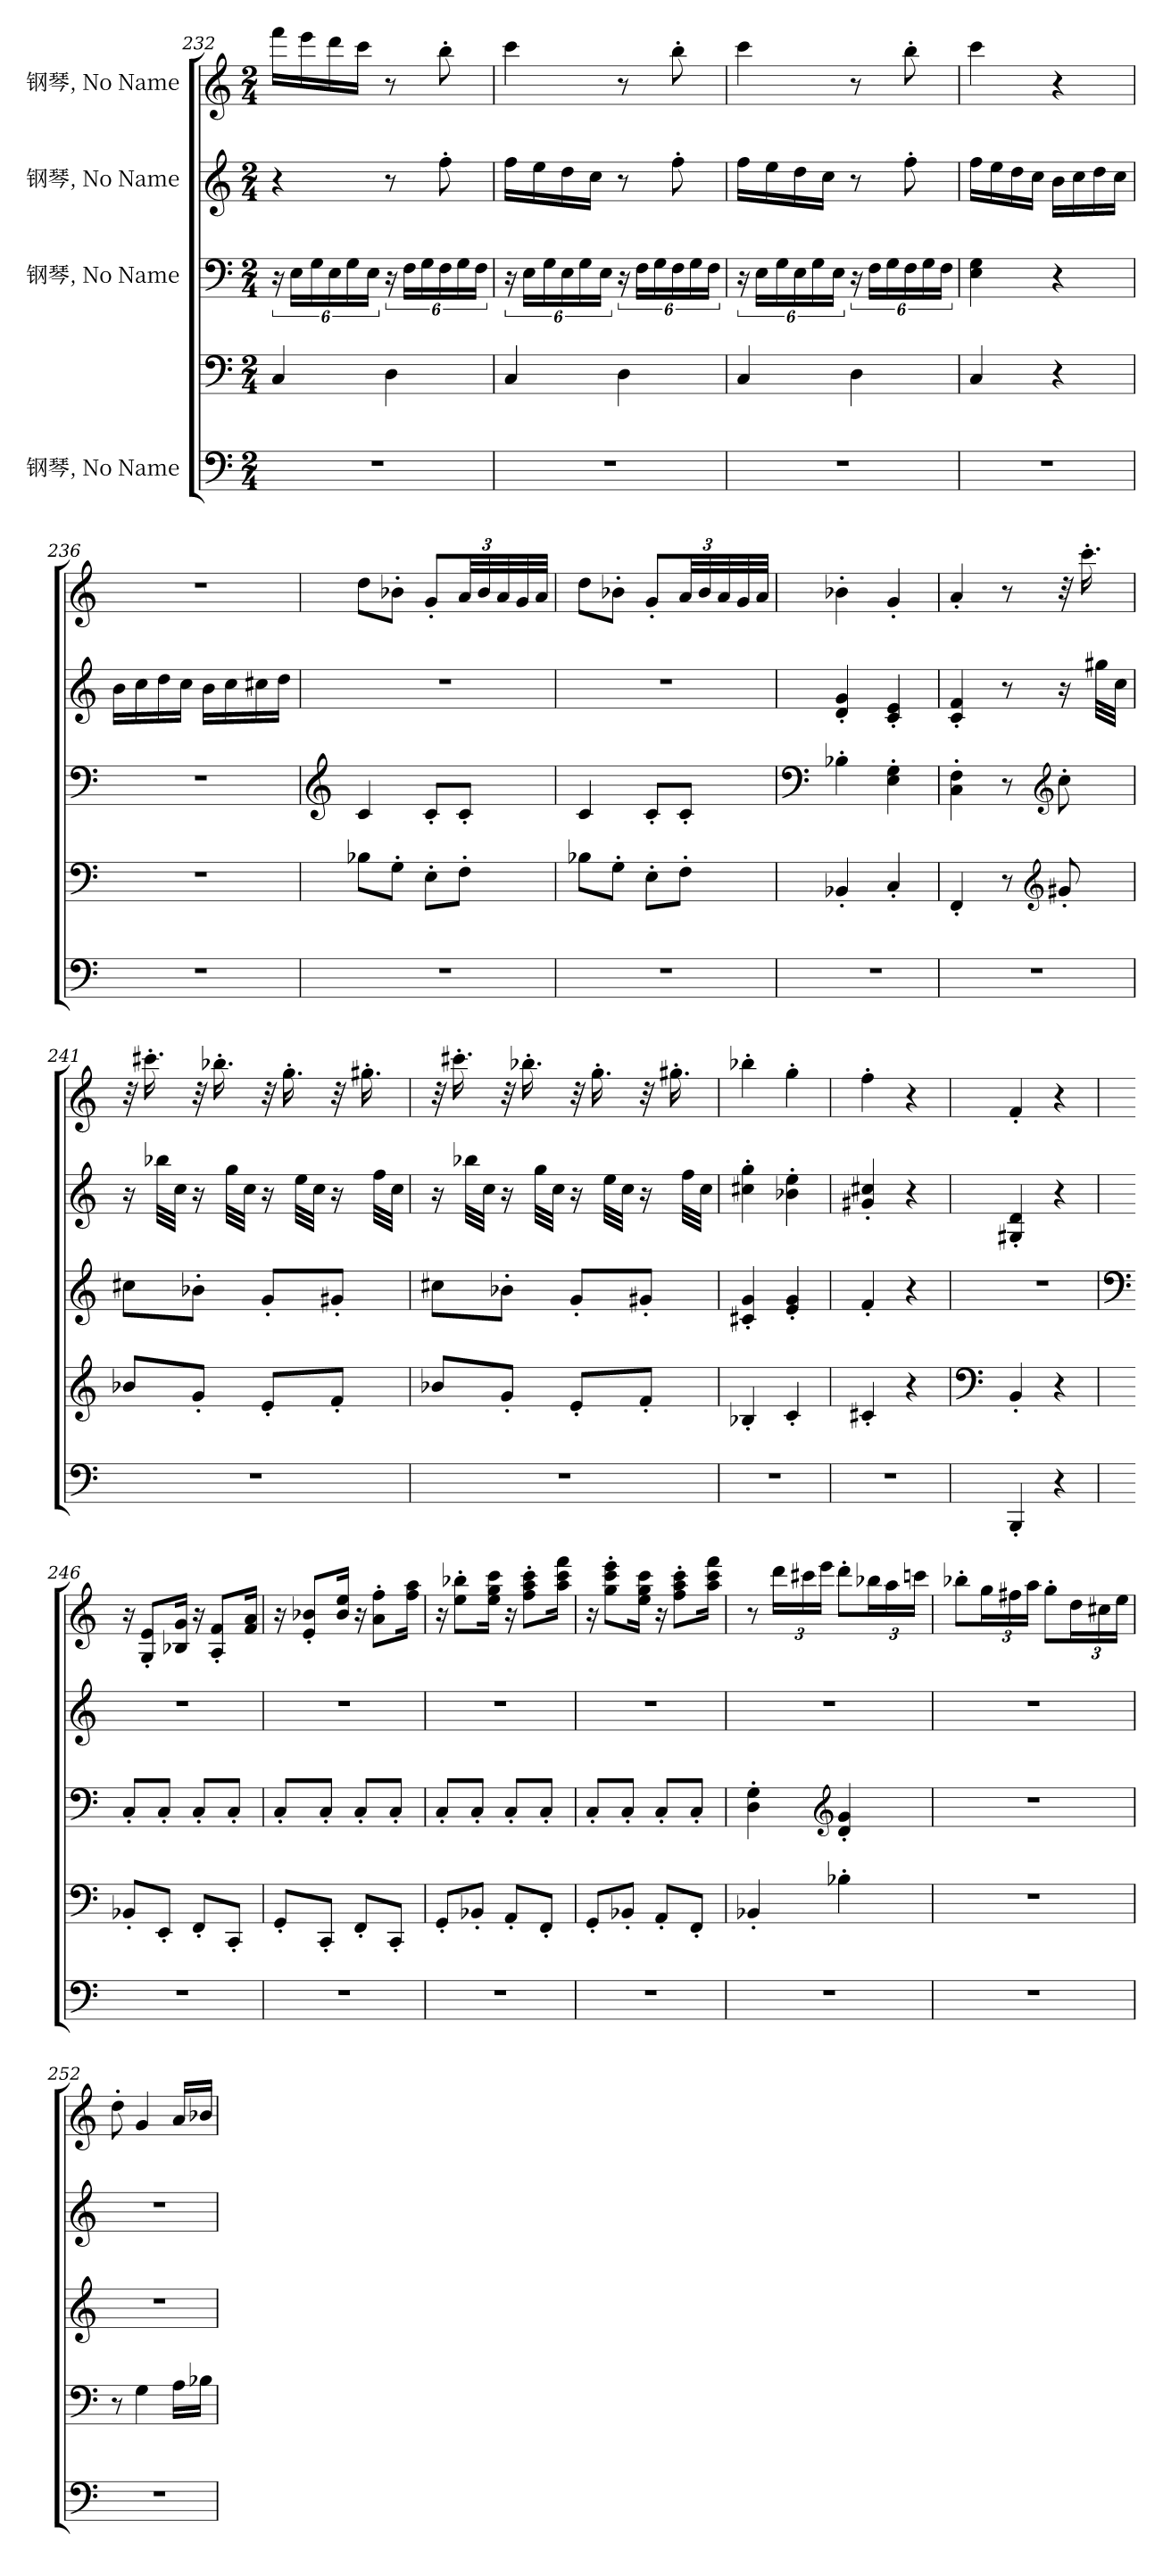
**kern	**kern	**kern	**kern	**kern
*part4	*part4	*part3	*part2	*part1
*staff5	*staff4	*staff3	*staff2	*staff1
*I"钢琴, No Name	*	*I"钢琴, No Name	*I"钢琴, No Name	*I"钢琴, No Name
!!LO:LB:g=z
*clefF4	*clefF4	*clefF4	*clefG2	*clefG2
*k[]	*k[]	*k[]	*k[]	*k[]
*M2/4	*M2/4	*M2/4	*M2/4	*M2/4
=232	=232	=232	=232	=232
2r	4C/	24r	4r	16fff\LL
.	.	24E\LL	.	.
.	.	.	.	16eee\
.	.	24G\	.	.
*	*	*Xbrackettup	*	*
.	.	24E\	.	16ddd\
.	.	24G\	.	.
.	.	.	.	16ccc\JJ
.	.	24E\JJ	.	.
*	*	*brackettup	*	*
.	4D\	24r	8r	8r
.	.	24F\LL	.	.
.	.	24G\	.	.
*	*	*Xbrackettup	*	*
*	*	*	*	*MM116
.	.	24F\	8ff'\	8bb'\
.	.	24G\	.	.
.	.	24F\JJ	.	.
=233	=233	=233	=233	=233
*	*	*brackettup	*	*
2r	4C/	24r	16ff\LL	4ccc\
.	.	24E\LL	.	.
.	.	.	16ee\	.
.	.	24G\	.	.
*	*	*Xbrackettup	*	*
.	.	24E\	16dd\	.
.	.	24G\	.	.
.	.	.	16cc\JJ	.
.	.	24E\JJ	.	.
*	*	*brackettup	*	*
.	4D\	24r	8r	8r
.	.	24F\LL	.	.
.	.	24G\	.	.
*	*	*Xbrackettup	*	*
*	*	*	*	*MM116
.	.	24F\	8ff'\	8bb'\
.	.	24G\	.	.
.	.	24F\JJ	.	.
=234	=234	=234	=234	=234
*	*	*brackettup	*	*
2r	4C/	24r	16ff\LL	4ccc\
.	.	24E\LL	.	.
.	.	.	16ee\	.
.	.	24G\	.	.
*	*	*Xbrackettup	*	*
.	.	24E\	16dd\	.
.	.	24G\	.	.
.	.	.	16cc\JJ	.
.	.	24E\JJ	.	.
*	*	*brackettup	*	*
.	4D\	24r	8r	8r
.	.	24F\LL	.	.
.	.	24G\	.	.
*	*	*Xbrackettup	*	*
*	*	*	*	*MM116
.	.	24F\	8ff'\	8bb'\
.	.	24G\	.	.
.	.	24F\JJ	.	.
=235	=235	=235	=235	=235
2r	4C/	4E\ 4G\	16ff\LL	4ccc\
.	.	.	16ee\	.
.	.	.	16dd\	.
.	.	.	16cc\JJ	.
.	4r	4r	16b\LL	4r
.	.	.	16cc\	.
.	.	.	16dd\	.
.	.	.	16cc\JJ	.
!!LO:PB:g=z
=236	=236	=236	=236	=236
2r	2r	2r	16b\LL	2r
.	.	.	16cc\	.
.	.	.	16dd\	.
.	.	.	16cc\JJ	.
.	.	.	16b\LL	.
.	.	.	16cc\	.
.	.	.	16cc#X\	.
.	.	.	16dd\JJ	.
=237	=237	=237	=237	=237
*	*	*clefG2	*	*
*	*	*	*	*MM114
2r	8B-X\L	4c/	2r	8dd\L
.	8G'\J	.	.	8b-X'\J
.	8E'\L	8c'/L	.	8g'/L
*	*	*	*	*Xbrackettup
.	8F'\J	8c'/J	.	48a/LL
.	.	.	.	48b-/
.	.	.	.	48a/
.	.	.	.	32g/
*	*	*	*	*MM111
.	.	.	.	32a/JJJ
=238	=238	=238	=238	=238
*	*	*	*	*MM114
2r	8B-X\L	4c/	2r	8dd\L
.	8G'\J	.	.	8b-X'\J
.	8E'\L	8c'/L	.	8g'/L
.	8F'\J	8c'/J	.	48a/LL
.	.	.	.	48b-/
.	.	.	.	48a/
.	.	.	.	32g/
.	.	.	.	32a/JJJ
=239	=239	=239	=239	=239
*	*	*clefF4	*	*
2r	4BB-X'/	4B-X'\	4d/' 4g/'	4b-X'\
.	4C'/	4E\' 4G\'	4c/' 4e/'	4g'/
!!LO:LB:g=z
=240	=240	=240	=240	=240
2r	4FF'/	4C\' 4F\'	4c/' 4f/'	4a'/
*	*	*	*	*MM105
.	8r	8r	8r	8r
*	*clefG2	*clefG2	*	*
.	8g#X'/	8cc'\	16r	32r
.	.	.	.	16.ccc'\
.	.	.	32gg#X\LLL	.
.	.	.	32cc\JJJ	.
=241	=241	=241	=241	=241
*	*	*	*	*MM116
2r	8b-X/L	8cc#X\L	16r	32r
.	.	.	.	16.ccc#X'\
.	.	.	32bb-X\LLL	.
.	.	.	32cc\JJJ	.
.	8g'/J	8b-X'\J	16r	32r
.	.	.	.	16.bb-X'\
.	.	.	32gg\LLL	.
.	.	.	32cc\JJJ	.
.	8e'/L	8g'/L	16r	32r
.	.	.	.	16.gg'\
.	.	.	32ee\LLL	.
.	.	.	32cc\JJJ	.
.	8f'/J	8g#X'/J	16r	32r
.	.	.	.	16.gg#X'\
.	.	.	32ff\LLL	.
.	.	.	32cc\JJJ	.
=242	=242	=242	=242	=242
2r	8b-X/L	8cc#X\L	16r	32r
.	.	.	.	16.ccc#X'\
.	.	.	32bb-X\LLL	.
.	.	.	32cc\JJJ	.
.	8g'/J	8b-X'\J	16r	32r
.	.	.	.	16.bb-X'\
.	.	.	32gg\LLL	.
.	.	.	32cc\JJJ	.
.	8e'/L	8g'/L	16r	32r
.	.	.	.	16.gg'\
.	.	.	32ee\LLL	.
.	.	.	32cc\JJJ	.
.	8f'/J	8g#X'/J	16r	32r
.	.	.	.	16.gg#X'\
.	.	.	32ff\LLL	.
.	.	.	32cc\JJJ	.
!!LO:PB:g=z
=243	=243	=243	=243	=243
2r	4B-X'/	4c#X/' 4g/'	4cc#X\' 4gg\'	4bb-X'\
.	4c'/	4e/' 4g/'	4b-X\' 4ee\'	4gg'\
=244	=244	=244	=244	=244
2r	4c#X'/	4f'/	4g#X/' 4cc#X/'	4ff'\
.	4r	4r	4r	4r
=245	=245	=245	=245	=245
*	*clefF4	*	*	*
4BBB'/	4BB'/	2r	4G#X/' 4d/'	4f'/
*	*	*	*	*MM100
4r	4r	.	4r	4r
=246	=246	=246	=246	=246
*	*	*clefF4	*	*
*	*	*	*	*MM116
2r	8BB-X'/L	8C'/L	2r	16r
.	.	.	.	8G/' 8e/'L
.	8EE'/J	8C'/J	.	.
.	.	.	.	16B-X/ 16g/Jk
.	8FF'/L	8C'/L	.	16r
.	.	.	.	8A/' 8f/'L
.	8CC'/J	8C'/J	.	.
.	.	.	.	16f/ 16a/Jk
=247	=247	=247	=247	=247
2r	8GG'/L	8C'/L	2r	16r
.	.	.	.	8e/' 8b-X/'L
.	8CC'/J	8C'/J	.	.
.	.	.	.	16b-/ 16ee/Jk
.	8FF'/L	8C'/L	.	16r
.	.	.	.	8a\' 8ff\'L
.	8CC'/J	8C'/J	.	.
.	.	.	.	16ff\ 16aa\Jk
=248	=248	=248	=248	=248
*	*	*	*	*MM116
2r	8GG'/L	8C'/L	2r	16r
.	.	.	.	8ee\' 8bb-X\'L
.	8BB-X'/J	8C'/J	.	.
.	.	.	.	16ee\ 16gg\ 16ccc\Jk
.	8AA'/L	8C'/L	.	16r
.	.	.	.	8ff\' 8aa\' 8ccc\'L
.	8FF'/J	8C'/J	.	.
.	.	.	.	16aa\ 16ccc\ 16fff\Jk
=249	=249	=249	=249	=249
2r	8GG'/L	8C'/L	2r	16r
.	.	.	.	8gg\' 8ccc\' 8eee\'L
.	8BB-X'/J	8C'/J	.	.
.	.	.	.	16ee\ 16gg\ 16ccc\Jk
.	8AA'/L	8C'/L	.	16r
.	.	.	.	8ff\' 8aa\' 8ccc\'L
.	8FF'/J	8C'/J	.	.
*	*	*	*	*MM114
.	.	.	.	16aa\ 16ccc\ 16fff\Jk
!!LO:LB:g=z
=250	=250	=250	=250	=250
*	*	*	*	*MM116
2r	4BB-X'/	4D\' 4G\'	2r	8r
.	.	.	.	24ddd\LL
.	.	.	.	24ccc#X\
.	.	.	.	24eee\JJ
*	*	*clefG2	*	*
*	*	*	*	*MM116
.	4B-X'\	4d/' 4g/'	.	8ddd'\L
.	.	.	.	24bb-X\L
.	.	.	.	24aa\
.	.	.	.	24cccn\JJ
=251	=251	=251	=251	=251
*	*	*	*	*MM116
2r	2r	2r	2r	8bb-X'\L
.	.	.	.	24gg\L
.	.	.	.	24ff#X\
.	.	.	.	24aa\JJ
*	*	*	*	*MM116
.	.	.	.	8gg'\L
.	.	.	.	24dd\L
.	.	.	.	24cc#X\
.	.	.	.	24ee\JJ
=252	=252	=252	=252	=252
2r	8r	2r	2r	8dd'\
*	*	*	*	*MM116
.	4G\	.	.	4g/
.	16A\LL	.	.	16a/LL
.	16B-X\JJ	.	.	16b-X/JJ
=	=	=	=	=
*-	*-	*-	*-	*-
